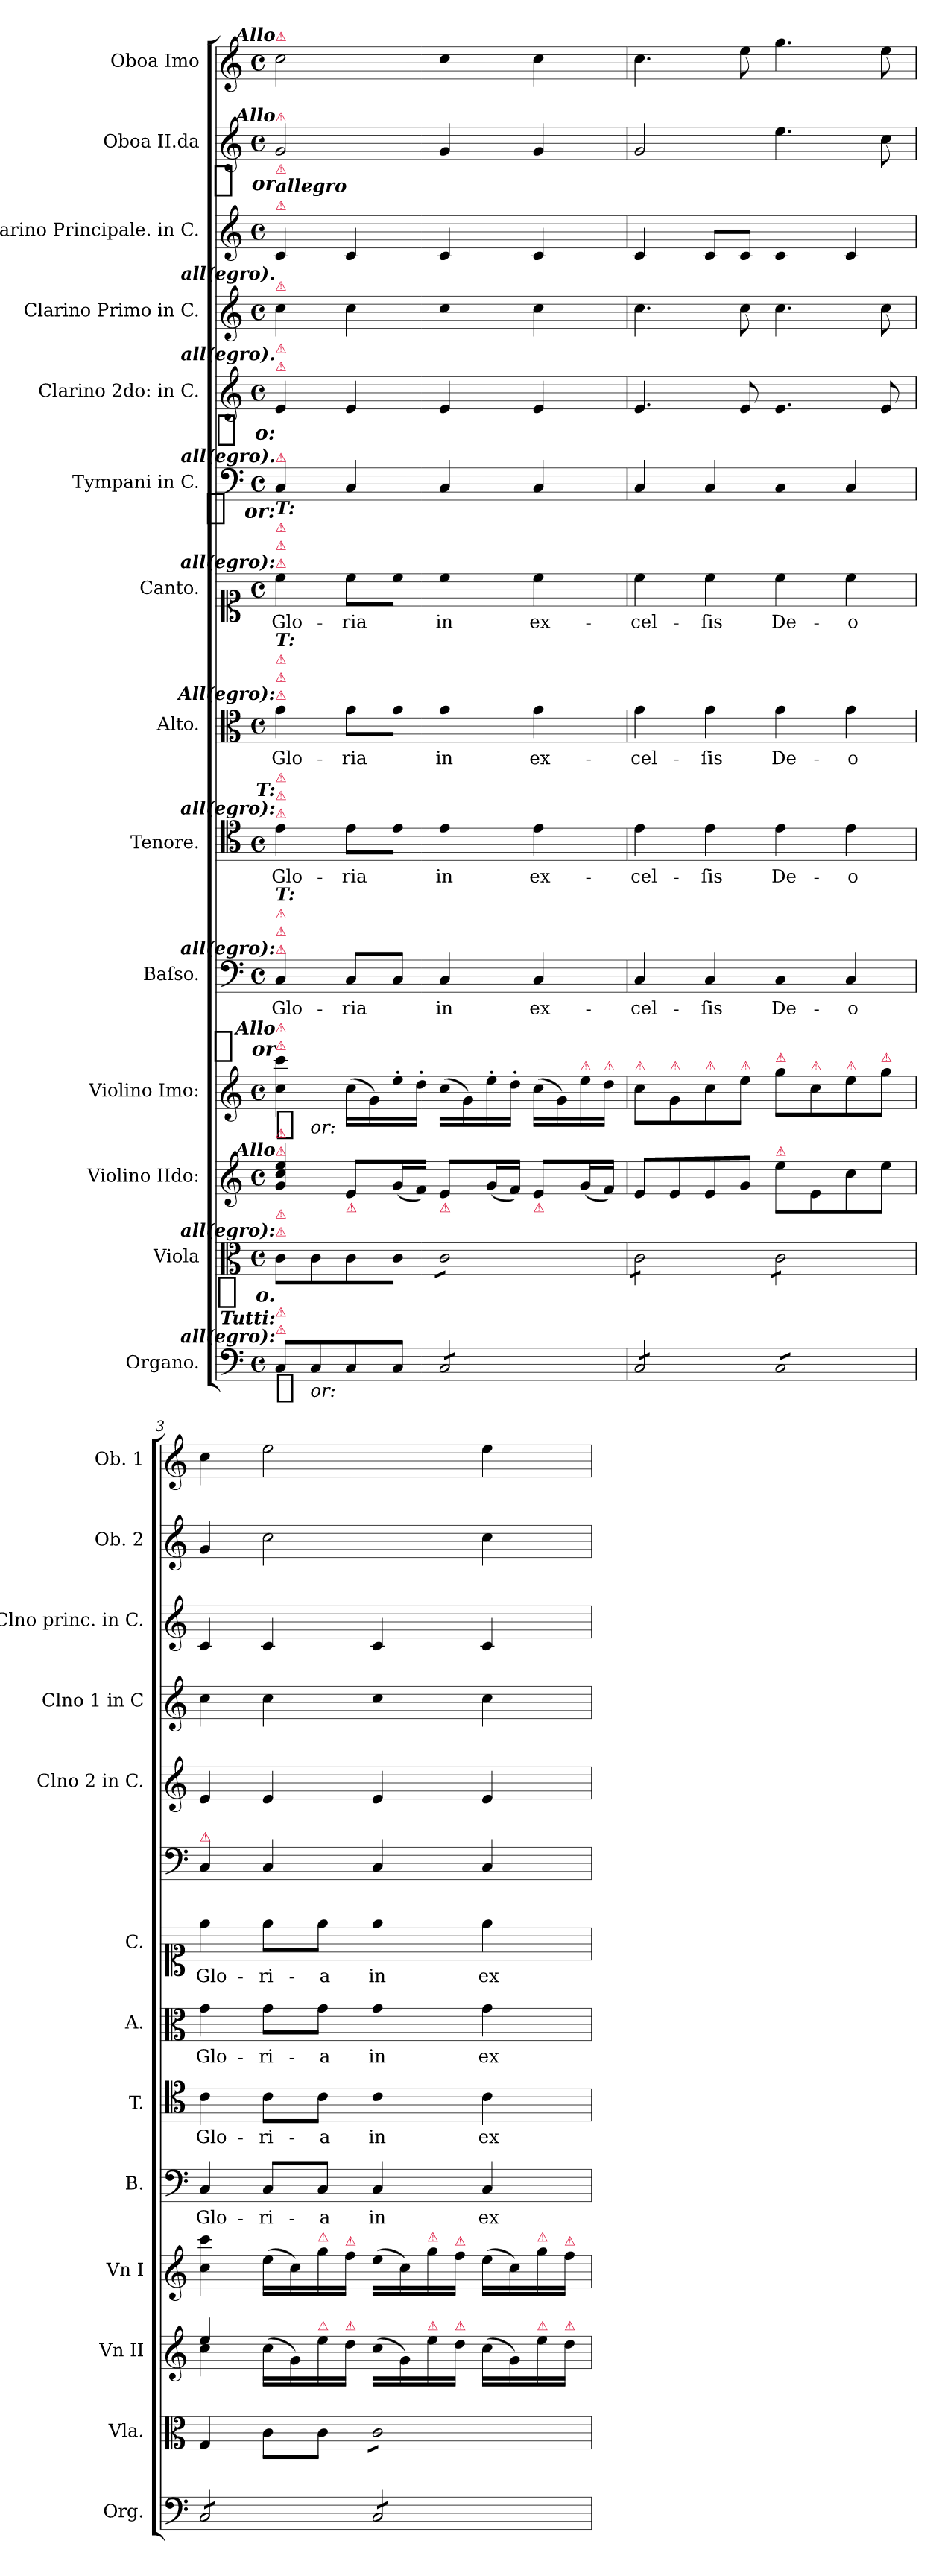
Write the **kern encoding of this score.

**kern	**dynam	**kern	**dynam	**kern	**dynam	**kern	**dynam	**kern	**text	**kern	**text	**kern	**text	**kern	**text	**kern	**dynam	**kern	**dynam	**kern	**kern	**kern	**dynam	**kern
*part14	*part14	*part13	*part13	*part12	*part12	*part11	*part11	*part10	*part10	*part9	*part9	*part8	*part8	*part7	*part7	*part6	*part6	*part5	*part5	*part4	*part3	*part2	*part2	*part1
*staff14	*staff14	*staff13	*staff13	*staff12	*staff12	*staff11	*staff11	*staff10	*staff10	*staff9	*staff9	*staff8	*staff8	*staff7	*staff7	*staff6	*staff6	*staff5	*staff5	*staff4	*staff3	*staff2	*staff2	*staff1
*I"Organo.	*	*I"Viola	*	*I"Violino IIdo:	*	*I"Violino Imo:	*	*I"Baſso.	*	*I"Tenore.	*	*I"Alto.	*	*I"Canto.	*	*I"Tympani in C.	*	*I"Clarino 2do: in C.	*	*I"Clarino Primo in C.	*I"Clarino Principale. in C.	*I"Oboa II.da	*	*I"Oboa Imo
*I'Org.	*	*I'Vla.	*	*I'Vn II	*	*I'Vn I	*	*I'B.	*	*I'T.	*	*I'A.	*	*I'C.	*	*	*	*I'Clno 2 in C.	*	*I'Clno 1 in C	*I'Clno princ. in C.	*I'Ob. 2	*	*I'Ob. 1
*clefF4	*	*clefC3	*	*clefG2	*	*clefG2	*	*clefF4	*	*clefC4	*	*clefC3	*	*clefC1	*	*clefF4	*	*clefG2	*	*clefG2	*clefG2	*clefG2	*	*clefG2
*k[]	*	*k[]	*	*k[]	*	*k[]	*	*k[]	*	*k[]	*	*k[]	*	*k[]	*	*k[]	*	*k[]	*	*k[]	*k[]	*k[]	*	*k[]
*M4/4	*	*M4/4	*	*M4/4	*	*M4/4	*	*M4/4	*	*M4/4	*	*M4/4	*	*M4/4	*	*M4/4	*	*M4/4	*	*M4/4	*M4/4	*M4/4	*	*M4/4
*met(c)	*	*met(c)	*	*met(c)	*	*met(c)	*	*met(c)	*	*met(c)	*	*met(c)	*	*met(c)	*	*met(c)	*	*met(c)	*	*met(c)	*met(c)	*met(c)	*	*met(c)
=1	=1	=1	=1	=1	=1	=1	=1	=1	=1	=1	=1	=1	=1	=1	=1	=1	=1	=1	=1	=1	=1	=1	=1	=1
!	!	!	!	!	!	!	!	!	!	!	!	!	!	!	!	!	!	!	!	!	!	!	!	!LO:TX:a:Bi:color=crimson:t=⚠
!	!	!	!	!	!	!	!	!	!	!	!	!	!	!	!	!	!	!	!	!	!	!	!	!LO:TX:a:Bi:rj:t=Allo
!	!	!	!	!	!	!	!	!	!	!	!	!	!	!	!	!	!	!	!	!	!	!LO:TX:a:Bi:color=crimson:t=⚠	!	!
!	!	!	!	!	!	!	!	!	!	!	!	!	!	!	!	!	!	!	!	!	!	!LO:TX:a:Bi:rj:t=Allo	!	!
!	!	!	!	!	!	!	!	!	!	!	!	!	!	!	!	!	!	!	!	!	!LO:TX:a:Bi:color=crimson:t=⚠	!	!	!
!	!	!	!	!	!	!	!	!	!	!	!	!	!	!	!	!	!	!	!	!	!LO:TX:a:Bi:t=allegro	!	!	!
!	!	!	!	!	!	!	!	!	!	!	!	!	!	!	!	!	!	!	!	!	!LO:TX:a:color=crimson:t=⚠	!	!	!
!	!	!	!	!	!	!	!	!	!	!	!	!	!	!	!	!	!	!	!	!LO:TX:a:Bi:color=crimson:t=⚠	!	!	!	!
!	!	!	!	!	!	!	!	!	!	!	!	!	!	!	!	!	!	!	!	!LO:TX:a:Bi:rj:t=all(egro).	!	!	!	!
!	!	!	!	!	!	!	!	!	!	!	!	!	!	!	!	!	!	!LO:TX:a:Bi:color=crimson:t=⚠	!	!	!	!	!	!
!	!	!	!	!	!	!	!	!	!	!	!	!	!	!	!	!	!	!LO:TX:a:Bi:rj:t=all(egro).	!	!	!	!	!	!
!	!	!	!	!	!	!	!	!	!	!	!	!	!	!	!	!	!	!LO:TX:a:color=crimson:t=⚠	!	!	!	!	!	!
!	!	!	!	!	!	!	!	!	!	!	!	!	!	!	!	!LO:TX:a:Bi:color=crimson:t=⚠	!	!	!	!	!	!	!	!
!	!	!	!	!	!	!	!	!	!	!	!	!	!	!	!	!LO:TX:a:Bi:rj:t=all(egro).	!	!	!	!	!	!	!	!
!	!	!	!	!	!	!	!	!	!	!	!	!	!	!LO:TX:a:color=crimson:t=⚠	!	!	!	!	!	!	!	!	!	!
!	!	!	!	!	!	!	!	!	!	!	!	!	!	!LO:TX:a:color=crimson:t=⚠	!	!	!	!	!	!	!	!	!	!
!	!	!	!	!	!	!	!	!	!	!	!	!	!	!LO:TX:a:Bi:rj:t=all(egro)&colon;	!	!	!	!	!	!	!	!	!	!
!	!	!	!	!	!	!	!	!	!	!	!	!	!	!LO:TX:a:color=crimson:t=⚠	!	!	!	!	!	!	!	!	!	!
!	!	!	!	!	!	!	!	!	!	!	!	!	!	!LO:TX:a:Bi:t=T&colon;	!	!	!	!	!	!	!	!	!	!
!	!	!	!	!	!	!	!	!	!	!	!	!LO:TX:a:color=crimson:t=⚠	!	!	!	!	!	!	!	!	!	!	!	!
!	!	!	!	!	!	!	!	!	!	!	!	!LO:TX:a:color=crimson:t=⚠	!	!	!	!	!	!	!	!	!	!	!	!
!	!	!	!	!	!	!	!	!	!	!	!	!LO:TX:a:Bi:rj:t=All(egro)&colon;	!	!	!	!	!	!	!	!	!	!	!	!
!	!	!	!	!	!	!	!	!	!	!	!	!LO:TX:a:color=crimson:t=⚠	!	!	!	!	!	!	!	!	!	!	!	!
!	!	!	!	!	!	!	!	!	!	!	!	!LO:TX:a:Bi:t=T&colon;	!	!	!	!	!	!	!	!	!	!	!	!
!	!	!	!	!	!	!	!	!	!	!LO:TX:a:color=crimson:t=⚠	!	!	!	!	!	!	!	!	!	!	!	!	!	!
!	!	!	!	!	!	!	!	!	!	!LO:TX:a:color=crimson:t=⚠	!	!	!	!	!	!	!	!	!	!	!	!	!	!
!	!	!	!	!	!	!	!	!	!	!LO:TX:a:Bi:rj:t=all(egro)&colon;	!	!	!	!	!	!	!	!	!	!	!	!	!	!
!	!	!	!	!	!	!	!	!	!	!LO:TX:a:color=crimson:t=⚠	!	!	!	!	!	!	!	!	!	!	!	!	!	!
!	!	!	!	!	!	!	!	!	!	!LO:TX:a:Bi:rj:t=T&colon;	!	!	!	!	!	!	!	!	!	!	!	!	!	!
!	!	!	!	!	!	!	!	!LO:TX:a:color=crimson:t=⚠	!	!	!	!	!	!	!	!	!	!	!	!	!	!	!	!
!	!	!	!	!	!	!	!	!LO:TX:a:color=crimson:t=⚠	!	!	!	!	!	!	!	!	!	!	!	!	!	!	!	!
!	!	!	!	!	!	!	!	!LO:TX:a:Bi:rj:t=all(egro)&colon;	!	!	!	!	!	!	!	!	!	!	!	!	!	!	!	!
!	!	!	!	!	!	!	!	!LO:TX:a:color=crimson:t=⚠	!	!	!	!	!	!	!	!	!	!	!	!	!	!	!	!
!	!	!	!	!	!	!	!	!LO:TX:a:Bi:t=T&colon;	!	!	!	!	!	!	!	!	!	!	!	!	!	!	!	!
!	!	!	!	!	!	!LO:TX:a:color=crimson:t=⚠	!	!	!	!	!	!	!	!	!	!	!	!	!	!	!	!	!	!
!	!	!	!	!	!	!LO:TX:a:Bi:color=crimson:t=⚠	!	!	!	!	!	!	!	!	!	!	!	!	!	!	!	!	!	!
!	!	!	!	!	!	!LO:TX:a:Bi:rj:t=Allo	!	!	!	!	!	!	!	!	!	!	!	!	!	!	!	!	!	!
!	!	!	!	!LO:TX:a:color=crimson:t=⚠	!	!	!	!	!	!	!	!	!	!	!	!	!	!	!	!	!	!	!	!
!	!	!	!	!LO:TX:a:Bi:color=crimson:t=⚠	!	!	!	!	!	!	!	!	!	!	!	!	!	!	!	!	!	!	!	!
!	!	!	!	!LO:TX:a:Bi:rj:t=Allo	!	!	!	!	!	!	!	!	!	!	!	!	!	!	!	!	!	!	!	!
!	!	!LO:TX:a:color=crimson:t=⚠	!	!	!	!	!	!	!	!	!	!	!	!	!	!	!	!	!	!	!	!	!	!
!	!	!LO:TX:a:Bi:color=crimson:t=⚠	!	!	!	!	!	!	!	!	!	!	!	!	!	!	!	!	!	!	!	!	!	!
!	!	!LO:TX:a:Bi:rj:t=all(egro)&colon;	!	!	!	!	!	!	!	!	!	!	!	!	!	!	!	!	!	!	!	!	!	!
!LO:TX:a:color=crimson:t=⚠	!	!	!	!	!	!	!	!	!	!	!	!	!	!	!	!	!	!	!	!	!	!	!	!
!LO:TX:a:Bi:color=crimson:t=⚠	!	!	!	!	!	!	!	!	!	!	!	!	!	!	!	!	!	!	!	!	!	!	!	!
!LO:TX:a:Bi:rj:t=all(egro)&colon;	!	!	!	!	!	!	!	!	!	!	!	!	!	!	!	!	!	!	!	!	!	!	!	!
!LO:TX:a:Bi:rj:t=Tutti&colon;	!	!	!	!	!	!	!	!	!	!	!	!	!	!	!	!	!	!	!	!	!	!	!	!
!	!LO:DY:b:t=%s or&colon;	!	!LO:DY:b:rj:t=%s o.	!	!LO:DY:a:t=%s or&colon;	!	!LO:DY:a:rj:t=%s or	!	!	!	!	!	!	!	!	!	!LO:DY:b:rj:t=%s or&colon;	!	!LO:DY:b:rj:t=%s o&colon;	!	!	!	!LO:DY:b:rj:t=%s or	!
8C/L	f	8c\L	f	4g/ 4cc/ 4ee/	f	4cc\ 4ccc\	f	4C/	Glo-	4e\	Glo-	4g\	Glo-	4cc\	Glo-	4C/	f	4e/	f	4cc\	4c/	2g/	f	2cc\
8C/	.	8c\	.	.	.	.	.	.	.	.	.	.	.	.	.	.	.	.	.	.	.	.	.	.
!	!	!	!	!LO:TX:b:color=crimson:t=⚠	!	!	!	!	!	!	!	!	!	!	!	!	!	!	!	!	!	!	!	!
8C/	.	8c\	.	8e/L	.	(>16cc\LL	.	8C/L	-ria	8e\L	-ria	8g\L	-ria	8cc\L	-ria	4C/	.	4e/	.	4cc\	4c/	.	.	.
.	.	.	.	.	.	16g\)	.	.	.	.	.	.	.	.	.	.	.	.	.	.	.	.	.	.
8C/J	.	8c\J	.	(<16g/L	.	16ee'>\	.	8C/J	.	8e\J	.	8g\J	.	8cc\J	.	.	.	.	.	.	.	.	.	.
.	.	.	.	16f/JJ)	.	16dd'>\JJ	.	.	.	.	.	.	.	.	.	.	.	.	.	.	.	.	.	.
!	!	!	!	!LO:TX:b:color=crimson:t=⚠	!	!	!	!	!	!	!	!	!	!	!	!	!	!	!	!	!	!	!	!
*tremolo	*	*	*	*	*	*	*	*	*	*	*	*	*	*	*	*	*	*	*	*	*	*	*	*
*	*	*tremolo	*	*	*	*	*	*	*	*	*	*	*	*	*	*	*	*	*	*	*	*	*	*
8C/L	.	8c\L	.	8e/L	.	(>16cc\LL	.	4C/	in	4e\	in	4g\	in	4cc\	in	4C/	.	4e/	.	4cc\	4c/	4g/	.	4cc\
.	.	.	.	.	.	16g\)	.	.	.	.	.	.	.	.	.	.	.	.	.	.	.	.	.	.
8C/	.	8c\	.	(<16g/L	.	16ee'>\	.	.	.	.	.	.	.	.	.	.	.	.	.	.	.	.	.	.
.	.	.	.	16f/JJ)	.	16dd'>\JJ	.	.	.	.	.	.	.	.	.	.	.	.	.	.	.	.	.	.
!	!	!	!	!LO:TX:b:color=crimson:t=⚠	!	!	!	!	!	!	!	!	!	!	!	!	!	!	!	!	!	!	!	!
8C/	.	8c\	.	8e/L	.	(>16cc\LL	.	4C/	ex-	4e\	ex-	4g\	ex-	4cc\	ex-	4C/	.	4e/	.	4cc\	4c/	4g/	.	4cc\
.	.	.	.	.	.	16g\)	.	.	.	.	.	.	.	.	.	.	.	.	.	.	.	.	.	.
!	!	!	!	!	!	!LO:TX:a:color=crimson:t=⚠	!	!	!	!	!	!	!	!	!	!	!	!	!	!	!	!	!	!
8C/J	.	8c\J	.	(<16g/L	.	16ee\	.	.	.	.	.	.	.	.	.	.	.	.	.	.	.	.	.	.
!	!	!	!	!	!	!LO:TX:a:color=crimson:t=⚠	!	!	!	!	!	!	!	!	!	!	!	!	!	!	!	!	!	!
.	.	.	.	16f/JJ)	.	16dd\JJ	.	.	.	.	.	.	.	.	.	.	.	.	.	.	.	.	.	.
=2	=2	=2	=2	=2	=2	=2	=2	=2	=2	=2	=2	=2	=2	=2	=2	=2	=2	=2	=2	=2	=2	=2	=2	=2
!	!	!	!	!	!	!LO:TX:a:color=crimson:t=⚠	!	!	!	!	!	!	!	!	!	!	!	!	!	!	!	!	!	!
8C/L	.	8c\L	.	8e/L	.	8cc\L	.	4C/	-cel-	4e\	-cel-	4g\	-cel-	4cc\	-cel-	4C/	.	4.e/	.	4.cc\	4c/	2g/	.	4.cc\
!	!	!	!	!	!	!LO:TX:a:color=crimson:t=⚠	!	!	!	!	!	!	!	!	!	!	!	!	!	!	!	!	!	!
8C/	.	8c\	.	8e/	.	8g\	.	.	.	.	.	.	.	.	.	.	.	.	.	.	.	.	.	.
!	!	!	!	!	!	!LO:TX:a:color=crimson:t=⚠	!	!	!	!	!	!	!	!	!	!	!	!	!	!	!	!	!	!
8C/	.	8c\	.	8e/	.	8cc\	.	4C/	-ſis	4e\	-ſis	4g\	-ſis	4cc\	-ſis	4C/	.	.	.	.	8c/L	.	.	.
!	!	!	!	!	!	!LO:TX:a:color=crimson:t=⚠	!	!	!	!	!	!	!	!	!	!	!	!	!	!	!	!	!	!
8C/J	.	8c\J	.	8g/J	.	8ee\J	.	.	.	.	.	.	.	.	.	.	.	8e/	.	8cc\	8c/J	.	.	8ee\
!	!	!	!	!	!	!LO:TX:a:color=crimson:t=⚠	!	!	!	!	!	!	!	!	!	!	!	!	!	!	!	!	!	!
!	!	!	!	!LO:TX:a:color=crimson:t=⚠	!	!	!	!	!	!	!	!	!	!	!	!	!	!	!	!	!	!	!	!
8C/L	.	8c\L	.	8ee\L	.	8gg\L	.	4C/	De-	4e\	De-	4g\	De-	4cc\	De-	4C/	.	4.e/	.	4.cc\	4c/	4.ee\	.	4.gg\
!	!	!	!	!	!	!LO:TX:a:color=crimson:t=⚠	!	!	!	!	!	!	!	!	!	!	!	!	!	!	!	!	!	!
8C/	.	8c\	.	8e/	.	8cc\	.	.	.	.	.	.	.	.	.	.	.	.	.	.	.	.	.	.
!	!	!	!	!	!	!LO:TX:a:color=crimson:t=⚠	!	!	!	!	!	!	!	!	!	!	!	!	!	!	!	!	!	!
8C/	.	8c\	.	8cc\	.	8ee\	.	4C/	-o	4e\	-o	4g\	-o	4cc\	-o	4C/	.	.	.	.	4c/	.	.	.
!	!	!	!	!	!	!LO:TX:a:color=crimson:t=⚠	!	!	!	!	!	!	!	!	!	!	!	!	!	!	!	!	!	!
8C/J	.	8c\J	.	8ee\J	.	8gg\J	.	.	.	.	.	.	.	.	.	.	.	8e/	.	8cc\	.	8cc\	.	8ee\
*	*	*Xtremolo	*	*	*	*	*	*	*	*	*	*	*	*	*	*	*	*	*	*	*	*	*	*
=3	=3	=3	=3	=3	=3	=3	=3	=3	=3	=3	=3	=3	=3	=3	=3	=3	=3	=3	=3	=3	=3	=3	=3	=3
*	*	*	*	*^	*	*	*	*	*	*	*	*	*	*	*	*	*	*	*	*	*	*	*	*
!	!	!	!	!	!	!	!	!	!	!	!	!	!	!	!	!	!LO:TX:a:color=crimson:t=⚠	!	!	!	!	!	!	!	!
!	!	!	!	!	!	!	!	!	!	!LO:LY:i	!	!LO:LY:i	!	!LO:LY:i	!	!	!	!	!	!	!	!	!	!	!
8C/L	.	4G/	.	4ee/	4cc\	.	4cc\ 4ccc\	.	4C/	Glo-	4c\	Glo-	4g\	Glo-	4ee\	Glo-	4C/	.	4e/	.	4cc\	4c/	4g/	.	4cc\
8C/	.	.	.	.	.	.	.	.	.	.	.	.	.	.	.	.	.	.	.	.	.	.	.	.	.
!	!	!	!	!	!	!	!	!	!	!LO:LY:i	!	!LO:LY:i	!	!LO:LY:i	!	!	!	!	!	!	!	!	!	!	!
8C/	.	8c\L	.	(>16cc\LL	2.ryy	.	(>16ee\LL	.	8C/L	-ri-	8c\L	-ri-	8g\L	-ri-	8ee\L	-ri-	4C/	.	4e/	.	4cc\	4c/	2cc\	.	2ee\
.	.	.	.	16g\)	.	.	16cc\)	.	.	.	.	.	.	.	.	.	.	.	.	.	.	.	.	.	.
!	!	!	!	!	!	!	!LO:TX:a:color=crimson:t=⚠	!	!	!	!	!	!	!	!	!	!	!	!	!	!	!	!	!	!
!	!	!	!	!LO:TX:a:color=crimson:t=⚠	!	!	!	!	!	!	!	!	!	!	!	!	!	!	!	!	!	!	!	!	!
!	!	!	!	!	!	!	!	!	!	!LO:LY:i	!	!LO:LY:i	!	!LO:LY:i	!	!	!	!	!	!	!	!	!	!	!
8C/J	.	8c\J	.	16ee\	.	.	16gg\	.	8C/J	-a	8c\J	-a	8g\J	-a	8ee\J	-a	.	.	.	.	.	.	.	.	.
!	!	!	!	!	!	!	!LO:TX:a:color=crimson:t=⚠	!	!	!	!	!	!	!	!	!	!	!	!	!	!	!	!	!	!
!	!	!	!	!LO:TX:a:color=crimson:t=⚠	!	!	!	!	!	!	!	!	!	!	!	!	!	!	!	!	!	!	!	!	!
.	.	.	.	16dd\JJ	.	.	16ff\JJ	.	.	.	.	.	.	.	.	.	.	.	.	.	.	.	.	.	.
!	!	!	!	!	!	!	!	!	!	!LO:LY:i	!	!LO:LY:i	!	!LO:LY:i	!	!	!	!	!	!	!	!	!	!	!
*	*	*tremolo	*	*	*	*	*	*	*	*	*	*	*	*	*	*	*	*	*	*	*	*	*	*	*
8C/L	.	8c\L	.	(>16cc\LL	.	.	(>16ee\LL	.	4C/	in	4c\	in	4g\	in	4ee\	in	4C/	.	4e/	.	4cc\	4c/	.	.	.
.	.	.	.	16g\)	.	.	16cc\)	.	.	.	.	.	.	.	.	.	.	.	.	.	.	.	.	.	.
!	!	!	!	!	!	!	!LO:TX:a:color=crimson:t=⚠	!	!	!	!	!	!	!	!	!	!	!	!	!	!	!	!	!	!
!	!	!	!	!LO:TX:a:color=crimson:t=⚠	!	!	!	!	!	!	!	!	!	!	!	!	!	!	!	!	!	!	!	!	!
8C/	.	8c\	.	16ee\	.	.	16gg\	.	.	.	.	.	.	.	.	.	.	.	.	.	.	.	.	.	.
!	!	!	!	!	!	!	!LO:TX:a:color=crimson:t=⚠	!	!	!	!	!	!	!	!	!	!	!	!	!	!	!	!	!	!
!	!	!	!	!LO:TX:a:color=crimson:t=⚠	!	!	!	!	!	!	!	!	!	!	!	!	!	!	!	!	!	!	!	!	!
.	.	.	.	16dd\JJ	.	.	16ff\JJ	.	.	.	.	.	.	.	.	.	.	.	.	.	.	.	.	.	.
!	!	!	!	!	!	!	!	!	!	!LO:LY:i	!	!LO:LY:i	!	!LO:LY:i	!	!	!	!	!	!	!	!	!	!	!
8C/	.	8c\	.	(>16cc\LL	.	.	(>16ee\LL	.	4C/	ex-	4c\	ex-	4g\	ex-	4ee\	ex-	4C/	.	4e/	.	4cc\	4c/	4cc\	.	4ee\
.	.	.	.	16g\)	.	.	16cc\)	.	.	.	.	.	.	.	.	.	.	.	.	.	.	.	.	.	.
!	!	!	!	!	!	!	!LO:TX:a:color=crimson:t=⚠	!	!	!	!	!	!	!	!	!	!	!	!	!	!	!	!	!	!
!	!	!	!	!LO:TX:a:color=crimson:t=⚠	!	!	!	!	!	!	!	!	!	!	!	!	!	!	!	!	!	!	!	!	!
8C/J	.	8c\J	.	16ee\	.	.	16gg\	.	.	.	.	.	.	.	.	.	.	.	.	.	.	.	.	.	.
*	*	*Xtremolo	*	*	*	*	*	*	*	*	*	*	*	*	*	*	*	*	*	*	*	*	*	*	*
*Xtremolo	*	*	*	*	*	*	*	*	*	*	*	*	*	*	*	*	*	*	*	*	*	*	*	*	*
!	!	!	!	!	!	!	!LO:TX:a:color=crimson:t=⚠	!	!	!	!	!	!	!	!	!	!	!	!	!	!	!	!	!	!
!	!	!	!	!LO:TX:a:color=crimson:t=⚠	!	!	!	!	!	!	!	!	!	!	!	!	!	!	!	!	!	!	!	!	!
.	.	.	.	16dd\JJ	.	.	16ff\JJ	.	.	.	.	.	.	.	.	.	.	.	.	.	.	.	.	.	.
*	*	*	*	*v	*v	*	*	*	*	*	*	*	*	*	*	*	*	*	*	*	*	*	*	*	*
=	=	=	=	=	=	=	=	=	=	=	=	=	=	=	=	=	=	=	=	=	=	=	=	=
*-	*-	*-	*-	*-	*-	*-	*-	*-	*-	*-	*-	*-	*-	*-	*-	*-	*-	*-	*-	*-	*-	*-	*-	*-
